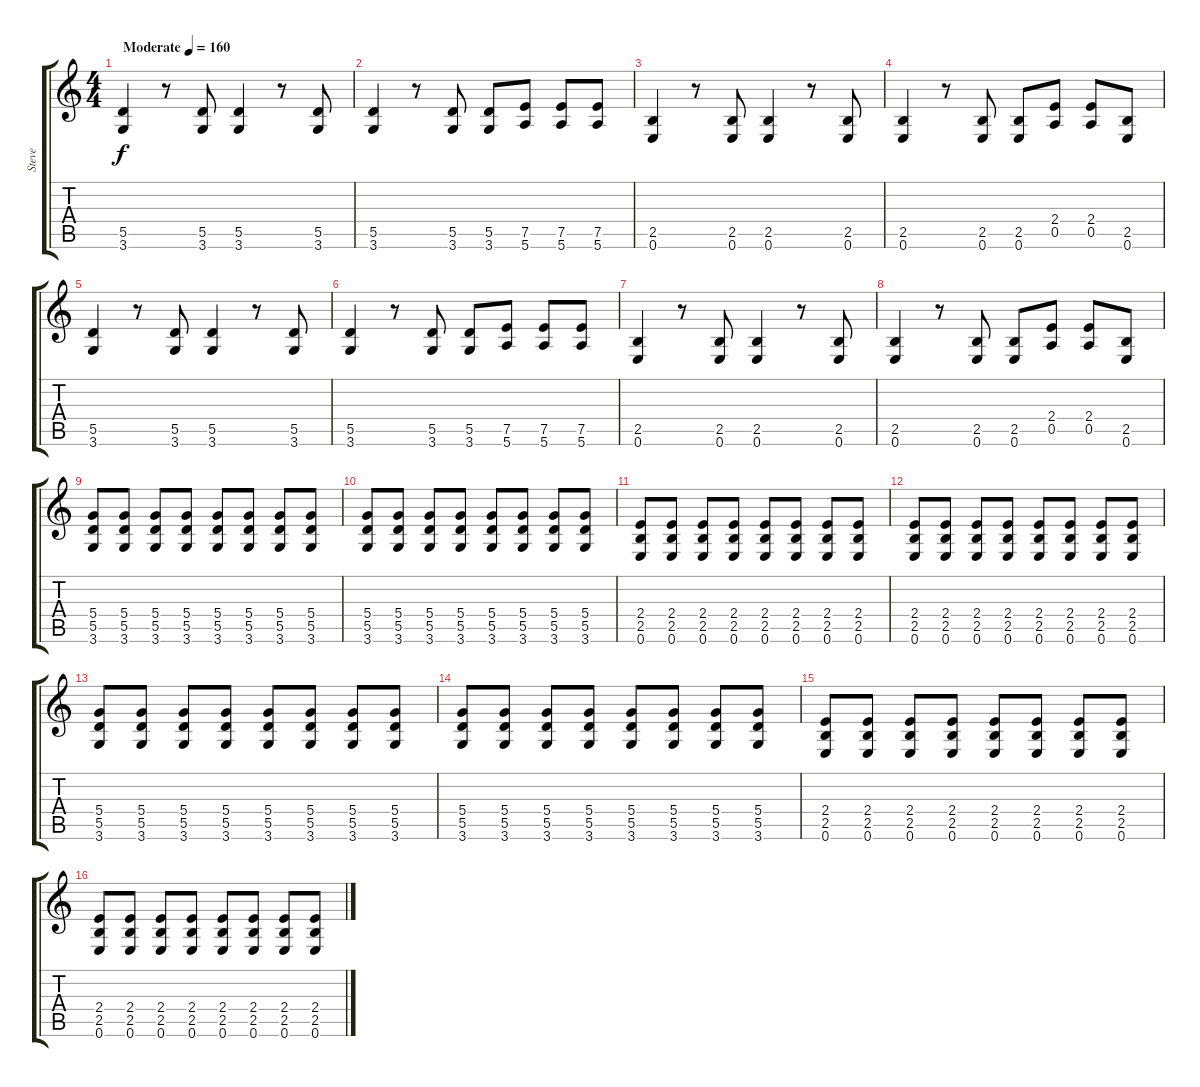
\track ("Steve" "Steve") {instrument overdrivenguitar}
\staff {score tabs}
\tuning (E4 B3 G3 D3 A2 E2) {hide}
\ts (4 4)
\tempo (160 "Moderate")
\clef g2
\ks c
(5.5 3.6).4{dy f balance 16 instrument overdrivenguitar} r.8 (5.5 3.6).8 (5.5 3.6).4 r.8 (5.5 3.6).8 |
(5.5 3.6).4 r.8 (5.5 3.6).8 (5.5 3.6).8 (7.5 5.6).8 (7.5 5.6).8 (7.5 5.6).8 |
(2.5 0.6).4 r.8 (2.5 0.6).8 (2.5 0.6).4 r.8 (2.5 0.6).8 |
(2.5 0.6).4 r.8 (2.5 0.6).8 (2.5 0.6).8 (2.4 0.5).8 (2.4 0.5).8 (2.5 0.6).8 |
(5.5 3.6).4 r.8 (5.5 3.6).8 (5.5 3.6).4 r.8 (5.5 3.6).8 |
(5.5 3.6).4 r.8 (5.5 3.6).8 (5.5 3.6).8 (7.5 5.6).8 (7.5 5.6).8 (7.5 5.6).8 |
(2.5 0.6).4 r.8 (2.5 0.6).8 (2.5 0.6).4 r.8 (2.5 0.6).8 |
(2.5 0.6).4 r.8 (2.5 0.6).8 (2.5 0.6).8 (2.4 0.5).8 (2.4 0.5).8 (2.5 0.6).8 |
(5.4 5.5 3.6).8{balance 8} (5.4 5.5 3.6).8 (5.4 5.5 3.6).8 (5.4 5.5 3.6).8 (5.4 5.5 3.6).8 (5.4 5.5 3.6).8 (5.4 5.5 3.6).8 (5.4 5.5 3.6).8 |
(5.4 5.5 3.6).8 (5.4 5.5 3.6).8 (5.4 5.5 3.6).8 (5.4 5.5 3.6).8 (5.4 5.5 3.6).8 (5.4 5.5 3.6).8 (5.4 5.5 3.6).8 (5.4 5.5 3.6).8 |
(2.4 2.5 0.6).8 (2.4 2.5 0.6).8 (2.4 2.5 0.6).8 (2.4 2.5 0.6).8 (2.4 2.5 0.6).8 (2.4 2.5 0.6).8 (2.4 2.5 0.6).8 (2.4 2.5 0.6).8 |
(2.4 2.5 0.6).8 (2.4 2.5 0.6).8 (2.4 2.5 0.6).8 (2.4 2.5 0.6).8 (2.4 2.5 0.6).8 (2.4 2.5 0.6).8 (2.4 2.5 0.6).8 (2.4 2.5 0.6).8 |
(5.4 5.5 3.6).8 (5.4 5.5 3.6).8 (5.4 5.5 3.6).8 (5.4 5.5 3.6).8 (5.4 5.5 3.6).8 (5.4 5.5 3.6).8 (5.4 5.5 3.6).8 (5.4 5.5 3.6).8 |
(5.4 5.5 3.6).8 (5.4 5.5 3.6).8 (5.4 5.5 3.6).8 (5.4 5.5 3.6).8 (5.4 5.5 3.6).8 (5.4 5.5 3.6).8 (5.4 5.5 3.6).8 (5.4 5.5 3.6).8 |
(2.4 2.5 0.6).8 (2.4 2.5 0.6).8 (2.4 2.5 0.6).8 (2.4 2.5 0.6).8 (2.4 2.5 0.6).8 (2.4 2.5 0.6).8 (2.4 2.5 0.6).8 (2.4 2.5 0.6).8 |
(2.4 2.5 0.6).8 (2.4 2.5 0.6).8 (2.4 2.5 0.6).8 (2.4 2.5 0.6).8 (2.4 2.5 0.6).8 (2.4 2.5 0.6).8 (2.4 2.5 0.6).8 (2.4 2.5 0.6).8
